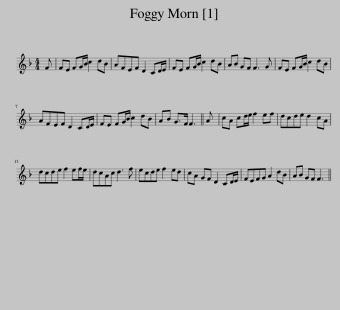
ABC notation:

X:1
L:1/8
M:4/4
I:linebreak $
K:F
V:1 treble
V:1
 F | FE FG/B/ c2 dB | AFEF D2 CD/E/ | FE FG/B/ c2 dB | AB GF F3 G | %5
 FE FG/B/ c2 dB |$ AFEF D2 CD/E/ | FE FG/B/ c2 dB | AB G>F F3 || A | %10
 cA cd/e/ f2 ef | dcde d2 cA |$ dcde f2 ef/e/ | dcAc d3 f | ecde f2 ed | %15
 cA GF D2 CD/E/ | FEFG A2 dB | AB GF F3 || %18
